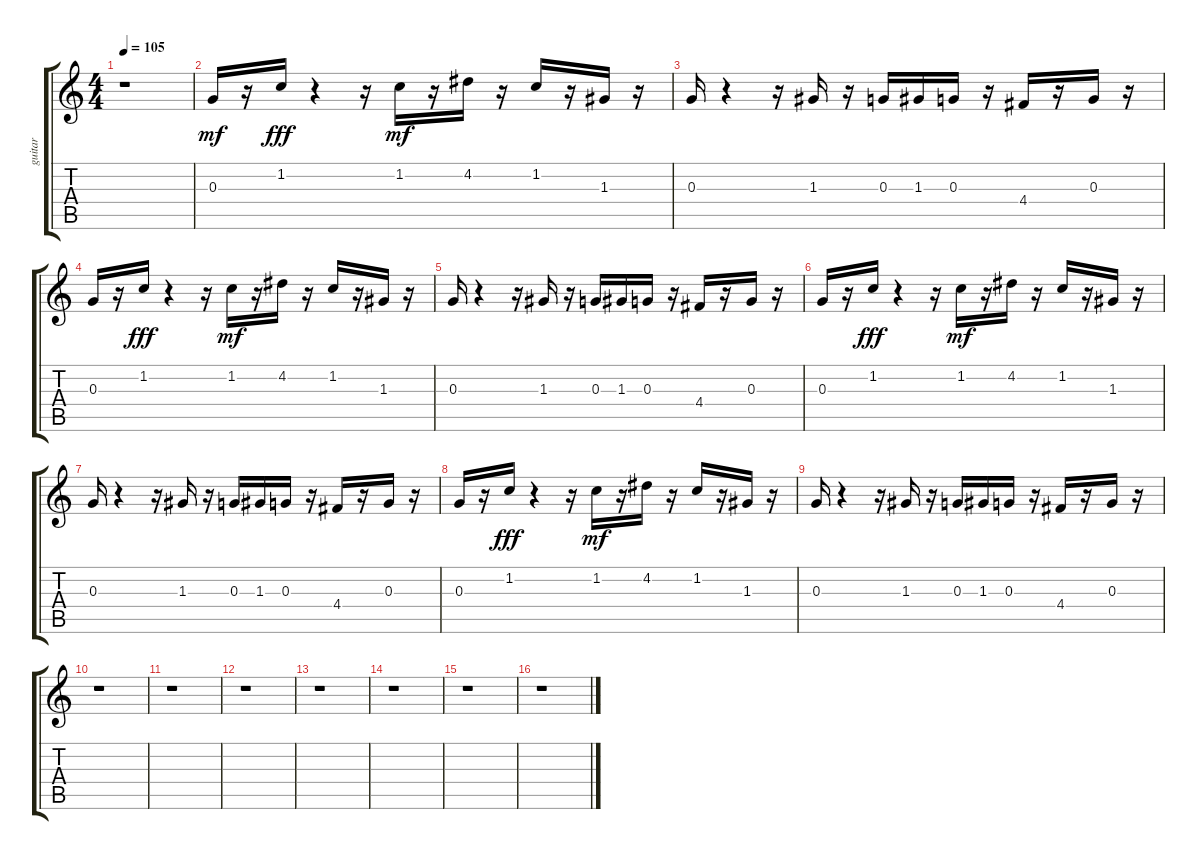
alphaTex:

\track ("guitar" "guitar") {instrument electricguitarmuted}
\staff {score tabs}
\tuning (E4 B3 G3 D3 A2 E2) {hide}
\ts (4 4)
\tempo 105
\clef g2
\ks c
r.1{dy mf} |
0.3.16 r.16 1.2.16{dy fff} r.4 r.16 1.2.16{dy mf} r.16 4.2.16 r.16 1.2.16 r.16 1.3.16 r.16 |
0.3.16 r.4 r.16 1.3.16 r.16 0.3.16 1.3.16 0.3.16 r.16 4.4.16 r.16 0.3.16 r.16 |
0.3.16 r.16 1.2.16{dy fff} r.4 r.16 1.2.16{dy mf} r.16 4.2.16 r.16 1.2.16 r.16 1.3.16 r.16 |
0.3.16 r.4 r.16 1.3.16 r.16 0.3.16 1.3.16 0.3.16 r.16 4.4.16 r.16 0.3.16 r.16 |
0.3.16 r.16 1.2.16{dy fff} r.4 r.16 1.2.16{dy mf} r.16 4.2.16 r.16 1.2.16 r.16 1.3.16 r.16 |
0.3.16 r.4 r.16 1.3.16 r.16 0.3.16 1.3.16 0.3.16 r.16 4.4.16 r.16 0.3.16 r.16 |
0.3.16 r.16 1.2.16{dy fff} r.4 r.16 1.2.16{dy mf} r.16 4.2.16 r.16 1.2.16 r.16 1.3.16 r.16 |
0.3.16 r.4 r.16 1.3.16 r.16 0.3.16 1.3.16 0.3.16 r.16 4.4.16 r.16 0.3.16 r.16 |
r.1 |
r.1 |
r.1 |
r.1 |
r.1 |
r.1 |
r.1
